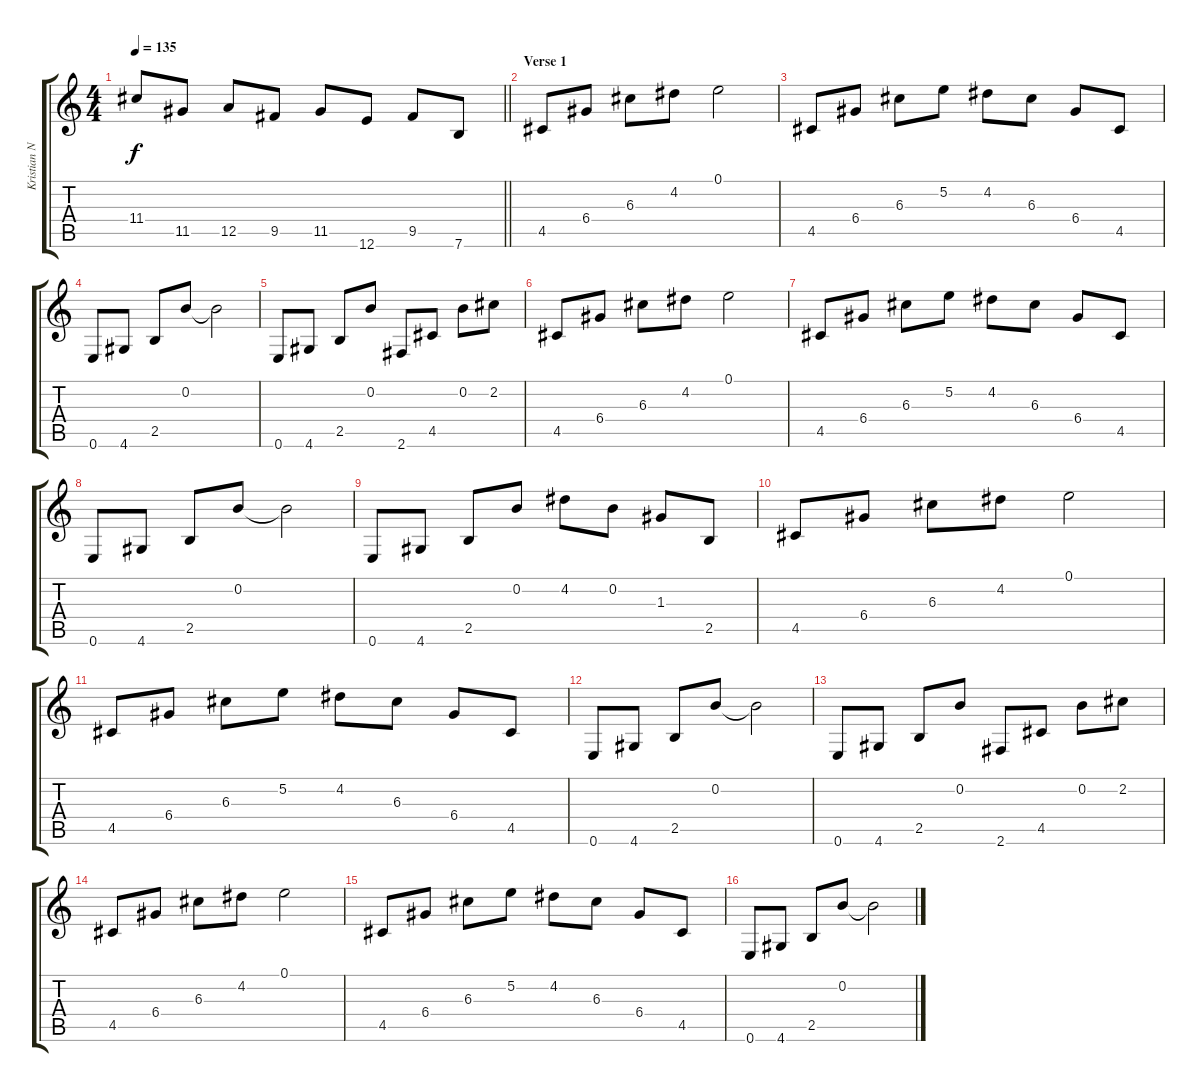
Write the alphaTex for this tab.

\track ("Kristian Niemann" "Kristian N") {instrument distortionguitar}
\staff {score tabs}
\tuning (E4 B3 G3 D3 A2 E2) {hide}
\ts (4 4)
\tempo 135
\clef g2
\barLineRight lightlight
\ks c
11.4.8{dy f} 11.5.8 12.5.8 9.5.8 11.5.8 12.6.8 9.5.8 7.6.8 |
\section ("" "Verse 1")
4.5.8{instrument electricguitarclean} 6.4.8 6.3.8 4.2.8 0.1.2 |
4.5.8 6.4.8 6.3.8 5.2.8 4.2.8 6.3.8 6.4.8 4.5.8 |
0.6.8 4.6.8 2.5.8 0.2.8 0.2{t}.2 |
0.6.8 4.6.8 2.5.8 0.2.8 2.6.8 4.5.8 0.2.8 2.2.8 |
4.5.8 6.4.8 6.3.8 4.2.8 0.1.2 |
4.5.8 6.4.8 6.3.8 5.2.8 4.2.8 6.3.8 6.4.8 4.5.8 |
0.6.8 4.6.8 2.5.8 0.2.8 0.2{t}.2 |
0.6.8 4.6.8 2.5.8 0.2.8 4.2.8 0.2.8 1.3.8 2.5.8 |
4.5.8 6.4.8 6.3.8 4.2.8 0.1.2 |
4.5.8 6.4.8 6.3.8 5.2.8 4.2.8 6.3.8 6.4.8 4.5.8 |
0.6.8 4.6.8 2.5.8 0.2.8 0.2{t}.2 |
0.6.8 4.6.8 2.5.8 0.2.8 2.6.8 4.5.8 0.2.8 2.2.8 |
4.5.8 6.4.8 6.3.8 4.2.8 0.1.2 |
4.5.8 6.4.8 6.3.8 5.2.8 4.2.8 6.3.8 6.4.8 4.5.8 |
0.6.8 4.6.8 2.5.8 0.2.8 0.2{t}.2
